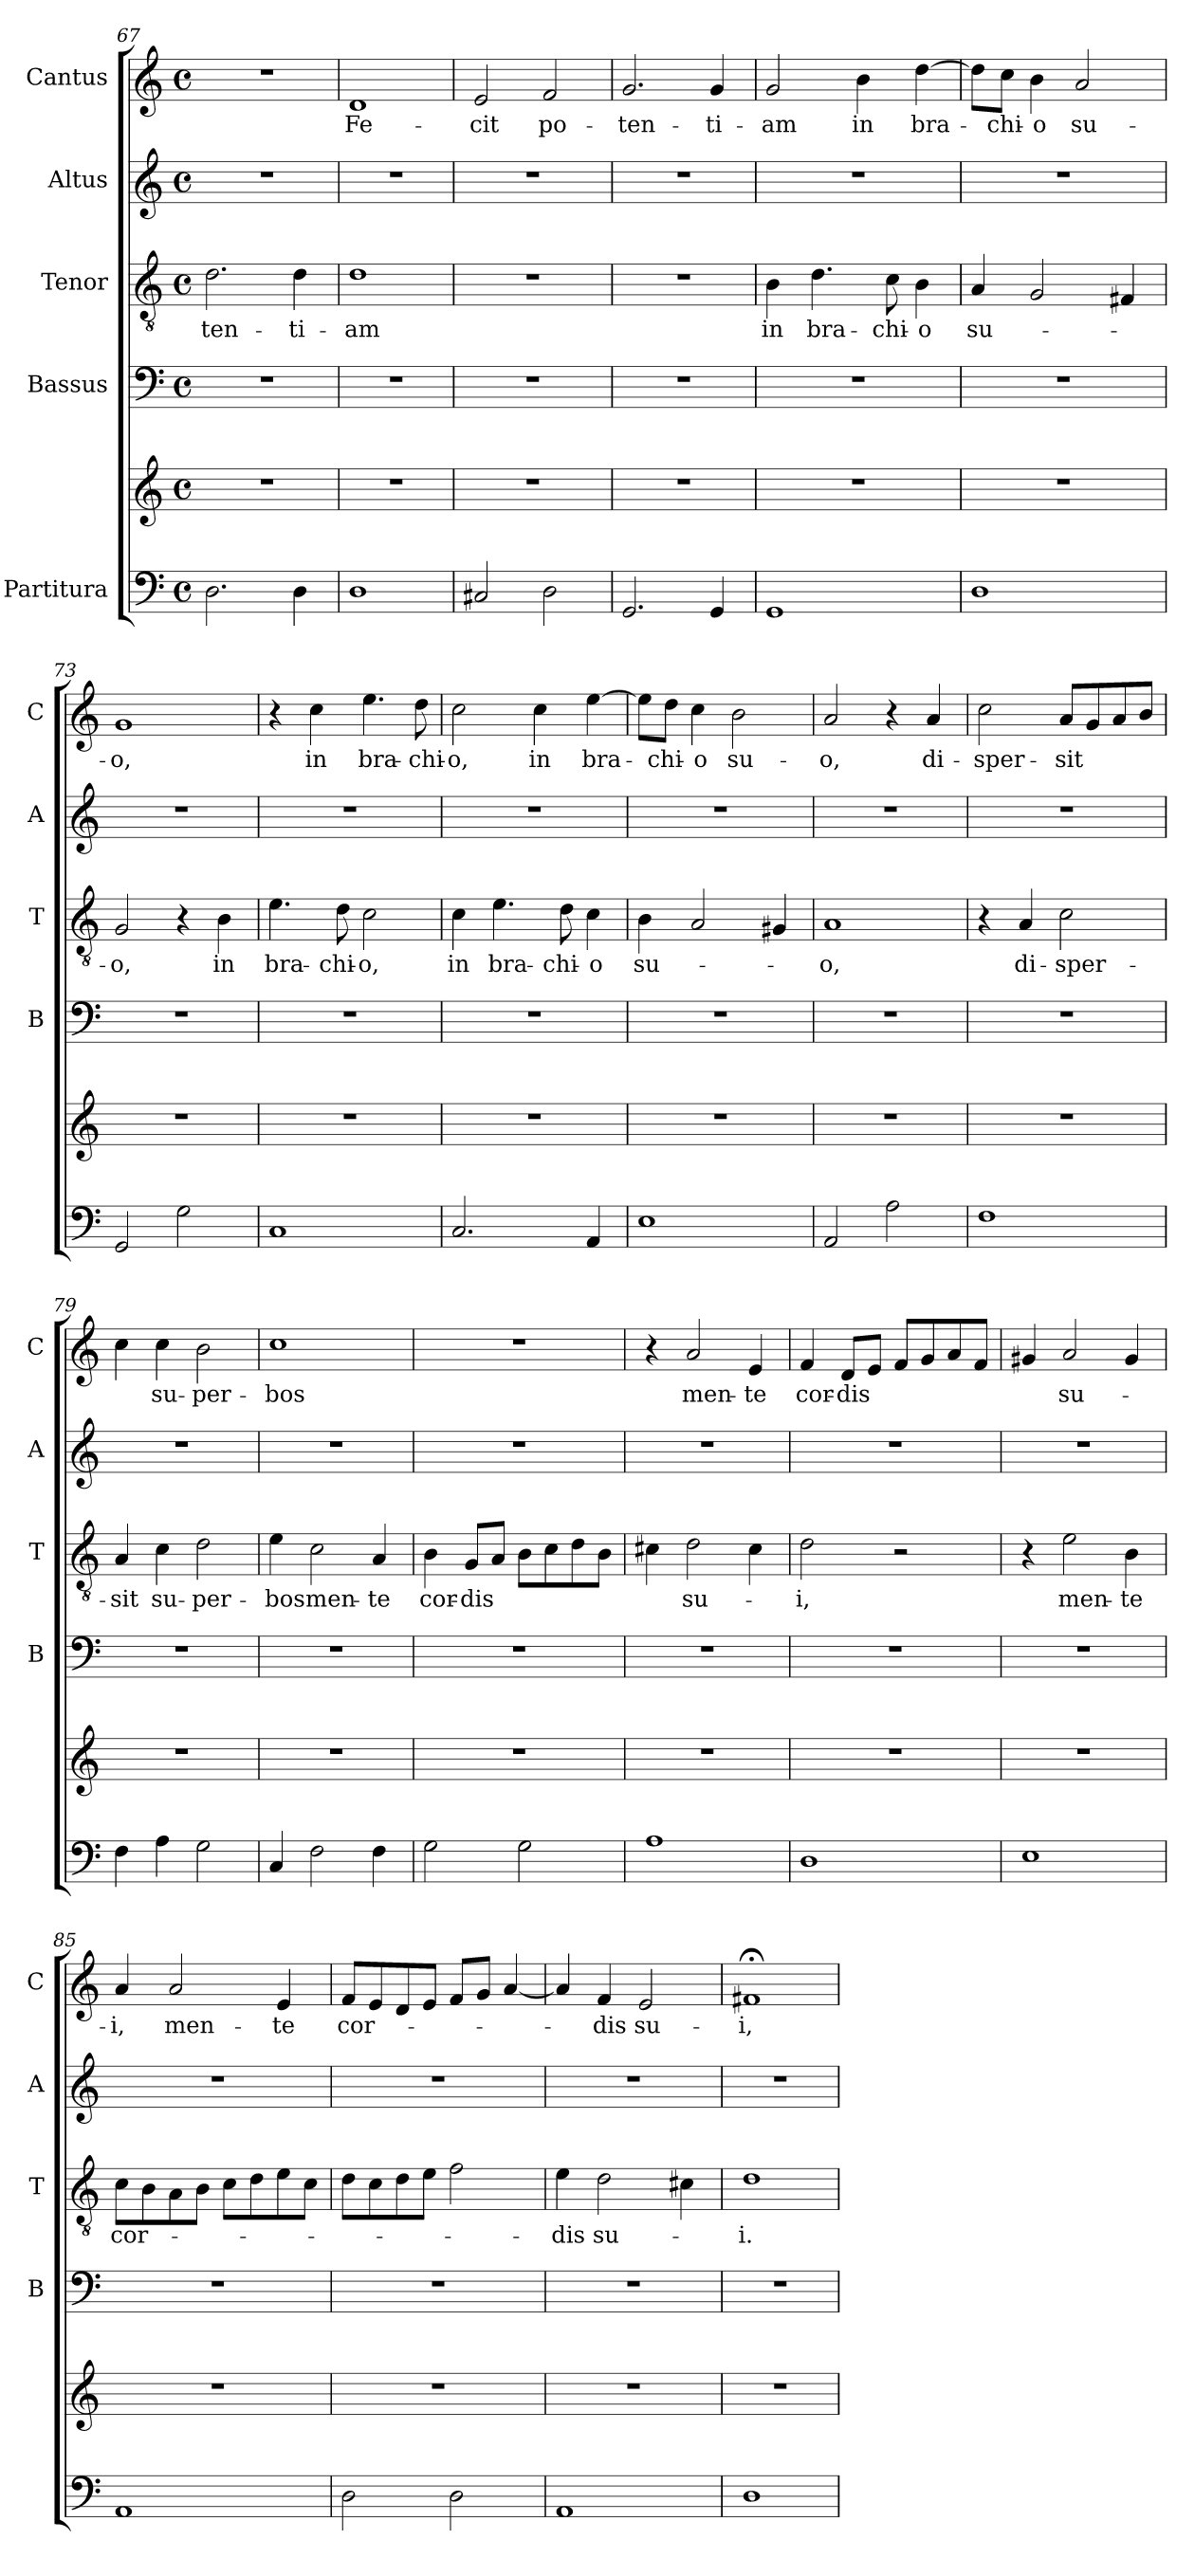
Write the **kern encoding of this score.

**kern	**kern	**kern	**kern	**text	**kern	**kern	**text
*part5	*part5	*part4	*part3	*part3	*part2	*part1	*part1
*staff6	*staff5	*staff4	*staff3	*staff3	*staff2	*staff1	*staff1
*I"Partitura	*	*I"Bassus	*I"Tenor	*	*I"Altus	*I"Cantus	*
*	*	*I'B	*I'T	*	*I'A	*I'C	*
*clefF4	*clefG2	*clefF4	*clefGv2	*	*clefG2	*clefG2	*
*k[]	*k[]	*k[]	*k[]	*	*k[]	*k[]	*
*C:	*C:	*C:	*C:	*	*C:	*C:	*
*M4/4	*M4/4	*M4/4	*M4/4	*	*M4/4	*M4/4	*
*met(c)	*met(c)	*met(c)	*met(c)	*	*met(c)	*met(c)	*
=67	=67	=67	=67	=67	=67	=67	=67
!	!	!	!	!LO:LY:b	!	!	!
2.D\	1r	1r	2.d\	-ten-	1r	1r	.
!	!	!	!	!LO:LY:b	!	!	!
4D\	.	.	4d\	-ti-	.	.	.
=68	=68	=68	=68	=68	=68	=68	=68
!	!	!	!	!LO:LY:b	!	!	!LO:LY:b
1D	1r	1r	1d	-am	1r	1d	Fe-
=69	=69	=69	=69	=69	=69	=69	=69
!	!	!	!	!	!	!	!LO:LY:b
2C#X/	1r	1r	1r	.	1r	2e/	-cit
!	!	!	!	!	!	!	!LO:LY:b
2D\	.	.	.	.	.	2f/	po-
=70	=70	=70	=70	=70	=70	=70	=70
!	!	!	!	!	!	!	!LO:LY:b
2.GG/	1r	1r	1r	.	1r	2.g/	-ten-
!	!	!	!	!	!	!	!LO:LY:b
4GG/	.	.	.	.	.	4g/	-ti-
=71	=71	=71	=71	=71	=71	=71	=71
!	!	!	!	!LO:LY:b	!	!	!LO:LY:b
1GG	1r	1r	4B\	in	1r	2g/	-am
!	!	!	!	!LO:LY:b	!	!	!
.	.	.	4.d\	bra-	.	.	.
!	!	!	!	!	!	!	!LO:LY:b
.	.	.	.	.	.	4b\	in
!	!	!	!	!LO:LY:b	!	!	!
.	.	.	8c\	-chi-	.	.	.
!	!	!	!	!LO:LY:b	!	!	!LO:LY:b
.	.	.	4B\	-o	.	[4dd\	bra-
=72	=72	=72	=72	=72	=72	=72	=72
!	!	!	!	!LO:LY:b	!	!	!
1D	1r	1r	4A/	su-	1r	8dd\L]	.
!	!	!	!	!	!	!	!LO:LY:b
.	.	.	.	.	.	8cc\J	-chi-
!	!	!	!	!	!	!	!LO:LY:b
.	.	.	2G/	.	.	4b\	-o
!	!	!	!	!	!	!	!LO:LY:b
.	.	.	.	.	.	2a/	su-
.	.	.	4F#X/	.	.	.	.
=73	=73	=73	=73	=73	=73	=73	=73
!	!	!	!	!LO:LY:b	!	!	!LO:LY:b
2GG/	1r	1r	2G/	-o,	1r	1g	-o,
2G\	.	.	4r	.	.	.	.
!	!	!	!	!LO:LY:b	!	!	!
.	.	.	4B\	in	.	.	.
=74	=74	=74	=74	=74	=74	=74	=74
!	!	!	!	!LO:LY:b	!	!	!
1C	1r	1r	4.e\	bra-	1r	4r	.
!	!	!	!	!	!	!	!LO:LY:b
.	.	.	.	.	.	4cc\	in
!	!	!	!	!LO:LY:b	!	!	!
.	.	.	8d\	-chi-	.	.	.
!	!	!	!	!LO:LY:b	!	!	!LO:LY:b
.	.	.	2c\	-o,	.	4.ee\	bra-
!	!	!	!	!	!	!	!LO:LY:b
.	.	.	.	.	.	8dd\	-chi-
=75	=75	=75	=75	=75	=75	=75	=75
!	!	!	!	!LO:LY:b	!	!	!LO:LY:b
2.C/	1r	1r	4c\	in	1r	2cc\	-o,
!	!	!	!	!LO:LY:b	!	!	!
.	.	.	4.e\	bra-	.	.	.
!	!	!	!	!	!	!	!LO:LY:b
.	.	.	.	.	.	4cc\	in
!	!	!	!	!LO:LY:b	!	!	!
.	.	.	8d\	-chi-	.	.	.
!	!	!	!	!LO:LY:b	!	!	!LO:LY:b
4AA/	.	.	4c\	-o	.	[4ee\	bra-
=76	=76	=76	=76	=76	=76	=76	=76
!	!	!	!	!LO:LY:b	!	!	!
1E	1r	1r	4B\	su-	1r	8ee\L]	.
!	!	!	!	!	!	!	!LO:LY:b
.	.	.	.	.	.	8dd\J	-chi-
!	!	!	!	!	!	!	!LO:LY:b
.	.	.	2A/	.	.	4cc\	-o
!	!	!	!	!	!	!	!LO:LY:b
.	.	.	.	.	.	2b\	su-
.	.	.	4G#X/	.	.	.	.
!!LO:PB:g=z
=77	=77	=77	=77	=77	=77	=77	=77
!	!	!	!	!LO:LY:b	!	!	!LO:LY:b
2AA/	1r	1r	1A	-o,	1r	2a/	-o,
2A\	.	.	.	.	.	4r	.
!	!	!	!	!	!	!	!LO:LY:b
.	.	.	.	.	.	4a/	di-
=78	=78	=78	=78	=78	=78	=78	=78
!	!	!	!	!	!	!	!LO:LY:b
1F	1r	1r	4r	.	1r	2cc\	-sper-
!	!	!	!	!LO:LY:b	!	!	!
.	.	.	4A/	di-	.	.	.
!	!	!	!	!LO:LY:b	!	!	!LO:LY:b
.	.	.	2c\	-sper-	.	8a/L	-sit
.	.	.	.	.	.	8g/	.
.	.	.	.	.	.	8a/	.
.	.	.	.	.	.	8b/J	.
=79	=79	=79	=79	=79	=79	=79	=79
!	!	!	!	!LO:LY:b	!	!	!
4F\	1r	1r	4A/	-sit	1r	4cc\	.
!	!	!	!	!LO:LY:b	!	!	!LO:LY:b
4A\	.	.	4c\	su-	.	4cc\	su-
!	!	!	!	!LO:LY:b	!	!	!LO:LY:b
2G\	.	.	2d\	-per-	.	2b\	-per-
=80	=80	=80	=80	=80	=80	=80	=80
!	!	!	!	!LO:LY:b	!	!	!LO:LY:b
4C/	1r	1r	4e\	-bos	1r	1cc	-bos
!	!	!	!	!LO:LY:b	!	!	!
2F\	.	.	2c\	men-	.	.	.
!	!	!	!	!LO:LY:b	!	!	!
4F\	.	.	4A/	-te	.	.	.
=81	=81	=81	=81	=81	=81	=81	=81
!	!	!	!	!LO:LY:b	!	!	!
2G\	1r	1r	4B\	cor-	1r	1r	.
!	!	!	!	!LO:LY:b	!	!	!
.	.	.	8G/L	-dis	.	.	.
.	.	.	8A/J	.	.	.	.
2G\	.	.	8B\L	.	.	.	.
.	.	.	8c\	.	.	.	.
.	.	.	8d\	.	.	.	.
.	.	.	8B\J	.	.	.	.
=82	=82	=82	=82	=82	=82	=82	=82
1A	1r	1r	4c#X\	.	1r	4r	.
!	!	!	!	!LO:LY:b	!	!	!LO:LY:b
.	.	.	2d\	su-	.	2a/	men-
!	!	!	!	!	!	!	!LO:LY:b
.	.	.	4c#\	.	.	4e/	-te
=83	=83	=83	=83	=83	=83	=83	=83
!	!	!	!	!LO:LY:b	!	!	!LO:LY:b
1D	1r	1r	2d\	-i,	1r	4f/	cor-
!	!	!	!	!	!	!	!LO:LY:b
.	.	.	.	.	.	8d/L	-dis
.	.	.	.	.	.	8e/J	.
.	.	.	2r	.	.	8f/L	.
.	.	.	.	.	.	8g/	.
.	.	.	.	.	.	8a/	.
.	.	.	.	.	.	8f/J	.
=84	=84	=84	=84	=84	=84	=84	=84
1E	1r	1r	4r	.	1r	4g#X/	.
!	!	!	!	!LO:LY:b	!	!	!LO:LY:b
.	.	.	2e\	men-	.	2a/	su-
!	!	!	!	!LO:LY:b	!	!	!
.	.	.	4B\	-te	.	4g#/	.
=85	=85	=85	=85	=85	=85	=85	=85
!	!	!	!	!LO:LY:b	!	!	!LO:LY:b
1AA	1r	1r	8c\L	cor-	1r	4a/	-i,
.	.	.	8B\	.	.	.	.
!	!	!	!	!	!	!	!LO:LY:b
.	.	.	8A\	.	.	2a/	men-
.	.	.	8B\J	.	.	.	.
.	.	.	8c\L	.	.	.	.
.	.	.	8d\	.	.	.	.
!	!	!	!	!	!	!	!LO:LY:b
.	.	.	8e\	.	.	4e/	-te
.	.	.	8c\J	.	.	.	.
=86	=86	=86	=86	=86	=86	=86	=86
!	!	!	!	!	!	!	!LO:LY:b
2D\	1r	1r	8d\L	.	1r	8f/L	cor-
.	.	.	8c\	.	.	8e/	.
.	.	.	8d\	.	.	8d/	.
.	.	.	8e\J	.	.	8e/J	.
2D\	.	.	2f\	.	.	8f/L	.
.	.	.	.	.	.	8g/J	.
.	.	.	.	.	.	[4a/	.
=87	=87	=87	=87	=87	=87	=87	=87
!	!	!	!	!LO:LY:b	!	!	!
1AA	1r	1r	4e\	-dis	1r	4a/]	.
!	!	!	!	!LO:LY:b	!	!	!LO:LY:b
.	.	.	2d\	su-	.	4f/	-dis
!	!	!	!	!	!	!	!LO:LY:b
.	.	.	.	.	.	2e/	su-
.	.	.	4c#X\	.	.	.	.
=88	=88	=88	=88	=88	=88	=88	=88
!	!	!	!	!LO:LY:b	!	!	!LO:LY:b
1D	1r	1r	1d	-i.	1r	1f#X;<	-i,
=	=	=	=	=	=	=	=
*-	*-	*-	*-	*-	*-	*-	*-
